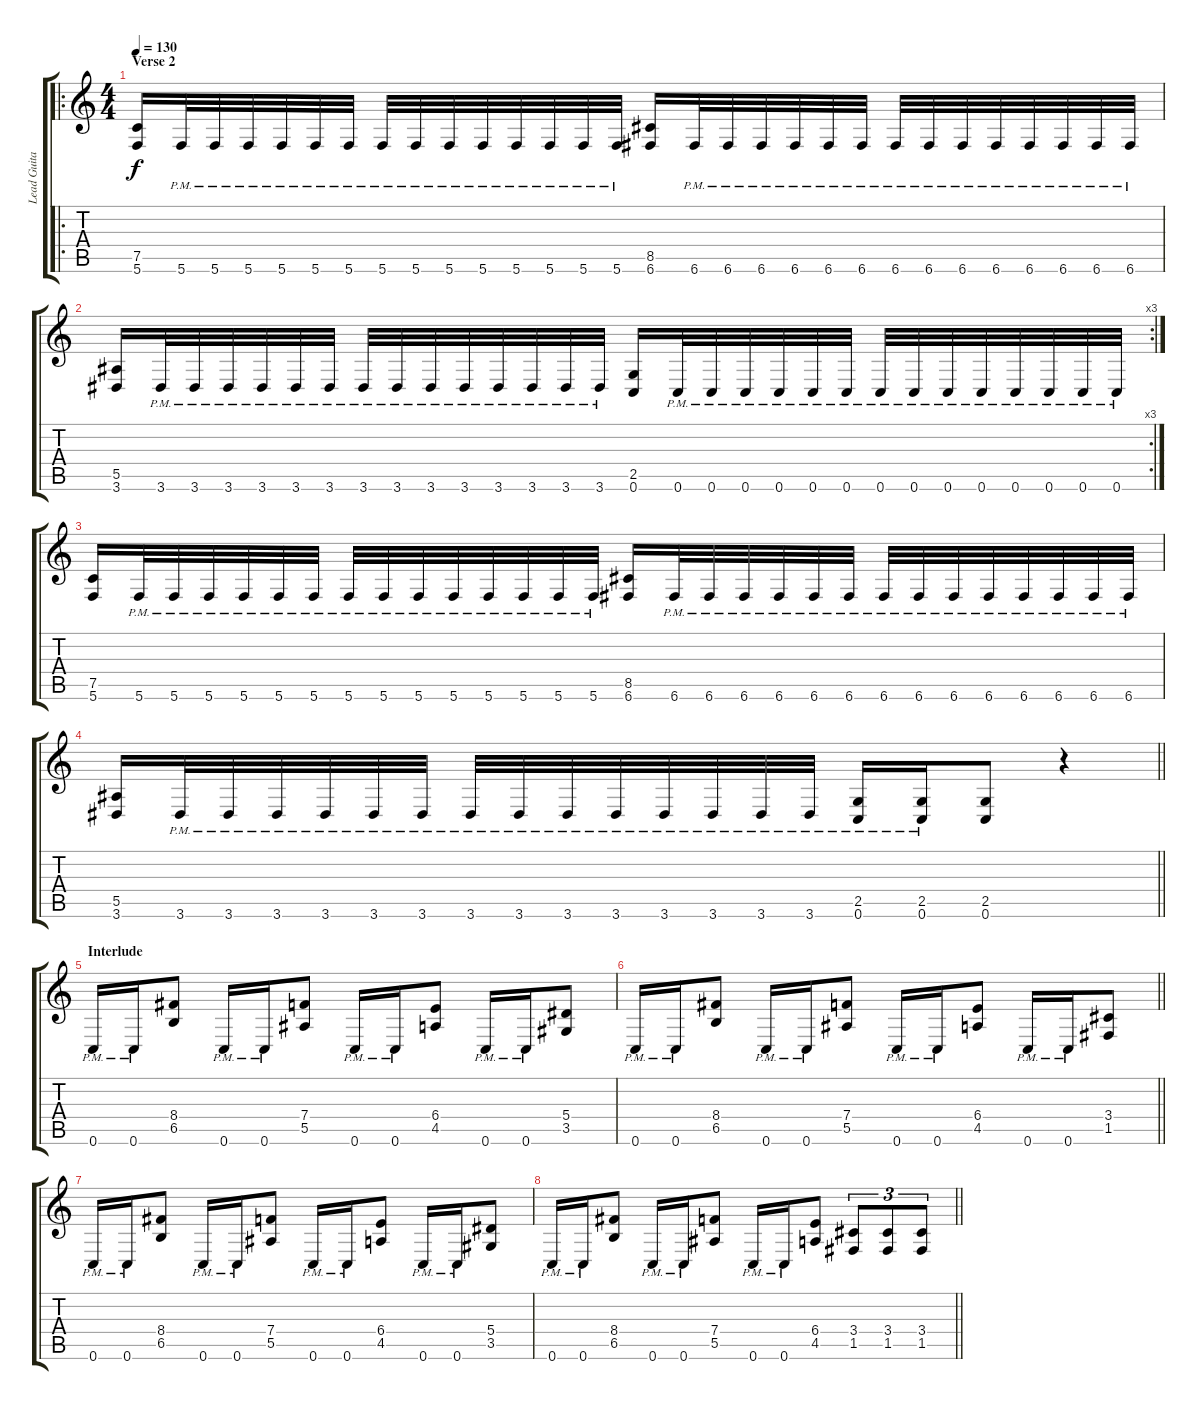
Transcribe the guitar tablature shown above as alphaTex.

\track ("Lead Guitar" "Lead Guita") {instrument distortionguitar}
\staff {score tabs}
\tuning (C4 G3 Eb3 Bb2 F2 C2) {hide}
\ro
\ts (4 4)
\section ("" "Verse 2")
\tempo 130
\clef g2
\ks c
(7.5 5.6).16{dy f} 5.6{pm}.32 5.6{pm}.32 5.6{pm}.32 5.6{pm}.32 5.6{pm}.32 5.6{pm}.32 5.6{pm}.32 5.6{pm}.32 5.6{pm}.32 5.6{pm}.32 5.6{pm}.32 5.6{pm}.32 5.6{pm}.32 5.6{pm}.32 (8.5 6.6).16 6.6{pm}.32 6.6{pm}.32 6.6{pm}.32 6.6{pm}.32 6.6{pm}.32 6.6{pm}.32 6.6{pm}.32 6.6{pm}.32 6.6{pm}.32 6.6{pm}.32 6.6{pm}.32 6.6{pm}.32 6.6{pm}.32 6.6{pm}.32 |
\rc 3
(5.5 3.6).16 3.6{pm}.32 3.6{pm}.32 3.6{pm}.32 3.6{pm}.32 3.6{pm}.32 3.6{pm}.32 3.6{pm}.32 3.6{pm}.32 3.6{pm}.32 3.6{pm}.32 3.6{pm}.32 3.6{pm}.32 3.6{pm}.32 3.6{pm}.32 (2.5 0.6).16 0.6{pm}.32 0.6{pm}.32 0.6{pm}.32 0.6{pm}.32 0.6{pm}.32 0.6{pm}.32 0.6{pm}.32 0.6{pm}.32 0.6{pm}.32 0.6{pm}.32 0.6{pm}.32 0.6{pm}.32 0.6{pm}.32 0.6{pm}.32 |
(7.5 5.6).16 5.6{pm}.32 5.6{pm}.32 5.6{pm}.32 5.6{pm}.32 5.6{pm}.32 5.6{pm}.32 5.6{pm}.32 5.6{pm}.32 5.6{pm}.32 5.6{pm}.32 5.6{pm}.32 5.6{pm}.32 5.6{pm}.32 5.6{pm}.32 (8.5 6.6).16 6.6{pm}.32 6.6{pm}.32 6.6{pm}.32 6.6{pm}.32 6.6{pm}.32 6.6{pm}.32 6.6{pm}.32 6.6{pm}.32 6.6{pm}.32 6.6{pm}.32 6.6{pm}.32 6.6{pm}.32 6.6{pm}.32 6.6{pm}.32 |
\barLineRight lightlight
(5.5 3.6).16 3.6{pm}.32 3.6{pm}.32 3.6{pm}.32 3.6{pm}.32 3.6{pm}.32 3.6{pm}.32 3.6{pm}.32 3.6{pm}.32 3.6{pm}.32 3.6{pm}.32 3.6{pm}.32 3.6{pm}.32 3.6{pm}.32 3.6{pm}.32 (2.5{pm} 0.6{pm}).16 (2.5{pm} 0.6{pm}).16 (2.5 0.6).8 r.4 |
\section ("" "Interlude")
0.6{pm}.16 0.6{pm}.16 (8.4 6.5).8 0.6{pm}.16 0.6{pm}.16 (7.4 5.5).8 0.6{pm}.16 0.6{pm}.16 (6.4 4.5).8 0.6{pm}.16 0.6{pm}.16 (5.4 3.5).8 |
\barLineRight lightlight
0.6{pm}.16 0.6{pm}.16 (8.4 6.5).8 0.6{pm}.16 0.6{pm}.16 (7.4 5.5).8 0.6{pm}.16 0.6{pm}.16 (6.4 4.5).8 0.6{pm}.16 0.6{pm}.16 (3.4 1.5).8 |
0.6{pm}.16 0.6{pm}.16 (8.4 6.5).8 0.6{pm}.16 0.6{pm}.16 (7.4 5.5).8 0.6{pm}.16 0.6{pm}.16 (6.4 4.5).8 0.6{pm}.16 0.6{pm}.16 (5.4 3.5).8 |
\barLineRight lightlight
0.6{pm}.16 0.6{pm}.16 (8.4 6.5).8 0.6{pm}.16 0.6{pm}.16 (7.4 5.5).8 0.6{pm}.16 0.6{pm}.16 (6.4 4.5).8 (3.4 1.5).8{tu (3 2)} (3.4 1.5).8{tu (3 2)} (3.4 1.5).8{tu (3 2)}
